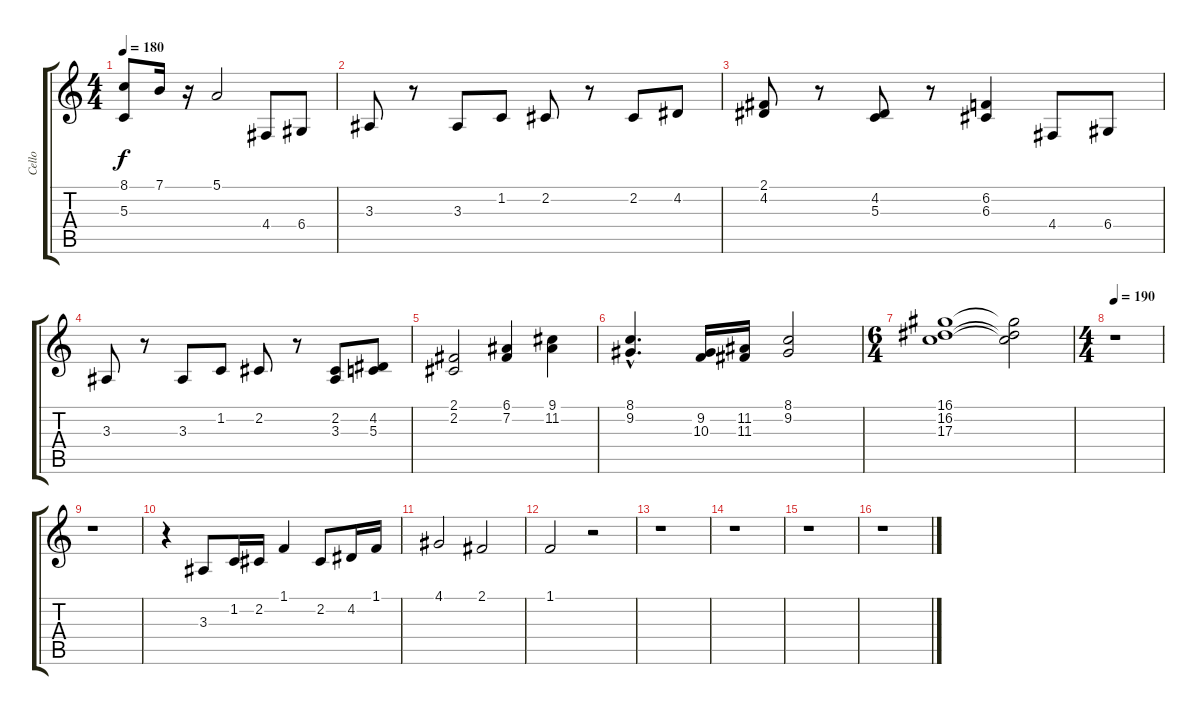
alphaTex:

\track ("Cello" "Cello") {instrument cello}
\staff {score tabs}
\tuning (E4 B3 G3 D3 A2 E2) {hide}
\ts (4 4)
\tempo 180
\clef g2
\ks c
(8.1 5.3).8{dy f} 7.1.16 r.16 5.1.2 4.4.8 6.4.8 |
3.3.8 r.8 3.3.8 1.2.8 2.2.8 r.8 2.2.8 4.2.8 |
(2.1 4.2).8 r.8 (4.2 5.3).8 r.8 (6.2 6.3).4 4.4.8 6.4.8 |
3.3.8 r.8 3.3.8 1.2.8 2.2.8 r.8 (2.2 3.3).8 (4.2 5.3).8 |
(2.1 2.2).2 (6.1 7.2).4 (9.1 11.2).4 |
(8.1{hac} 9.2{hac}).4{d} (9.2 10.3).16 (11.2 11.3).16 (8.1 9.2).2 |
\ts (6 4)
(16.1 16.2 17.3).1 (16.1{t} 16.2{t} 17.3{t}).2 |
\ts (4 4)
\tempo 190
r.1 |
r.1 |
r.4 3.3.8 1.2.16 2.2.16 1.1.4 2.2.8 4.2.16 1.1.16 |
4.1.2 2.1.2 |
1.1.2 r.2 |
r.1 |
r.1 |
r.1 |
r.1
